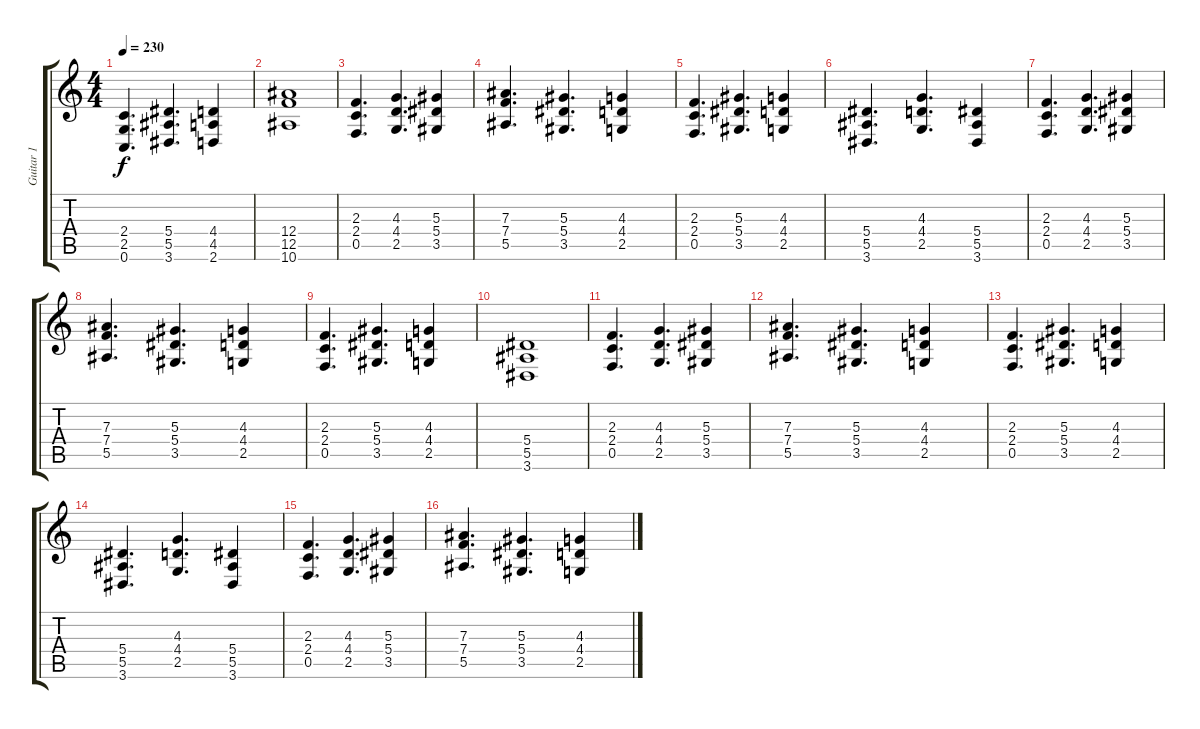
\track ("Guitar 1" "Guitar 1") {instrument distortionguitar}
\staff {score tabs}
\tuning (C4 G3 Eb3 Bb2 F2 C2) {hide}
\ts (4 4)
\tempo 230
\clef g2
\ks c
(2.4 2.5 0.6).4{d dy f} (5.4 5.5 3.6).4{d} (4.4 4.5 2.6).4 |
(12.4 12.5 10.6).1 |
(2.3 2.4 0.5).4{d} (4.3 4.4 2.5).4{d} (5.3 5.4 3.5).4 |
(7.3 7.4 5.5).4{d} (5.3 5.4 3.5).4{d} (4.3 4.4 2.5).4 |
(2.3 2.4 0.5).4{d} (5.3 5.4 3.5).4{d} (4.3 4.4 2.5).4 |
(5.4 5.5 3.6).4{d} (4.3 4.4 2.5).4{d} (5.4 5.5 3.6).4 |
(2.3 2.4 0.5).4{d} (4.3 4.4 2.5).4{d} (5.3 5.4 3.5).4 |
(7.3 7.4 5.5).4{d} (5.3 5.4 3.5).4{d} (4.3 4.4 2.5).4 |
(2.3 2.4 0.5).4{d} (5.3 5.4 3.5).4{d} (4.3 4.4 2.5).4 |
(5.4 5.5 3.6).1 |
(2.3 2.4 0.5).4{d} (4.3 4.4 2.5).4{d} (5.3 5.4 3.5).4 |
(7.3 7.4 5.5).4{d} (5.3 5.4 3.5).4{d} (4.3 4.4 2.5).4 |
(2.3 2.4 0.5).4{d} (5.3 5.4 3.5).4{d} (4.3 4.4 2.5).4 |
(5.4 5.5 3.6).4{d} (4.3 4.4 2.5).4{d} (5.4 5.5 3.6).4 |
(2.3 2.4 0.5).4{d} (4.3 4.4 2.5).4{d} (5.3 5.4 3.5).4 |
(7.3 7.4 5.5).4{d} (5.3 5.4 3.5).4{d} (4.3 4.4 2.5).4
